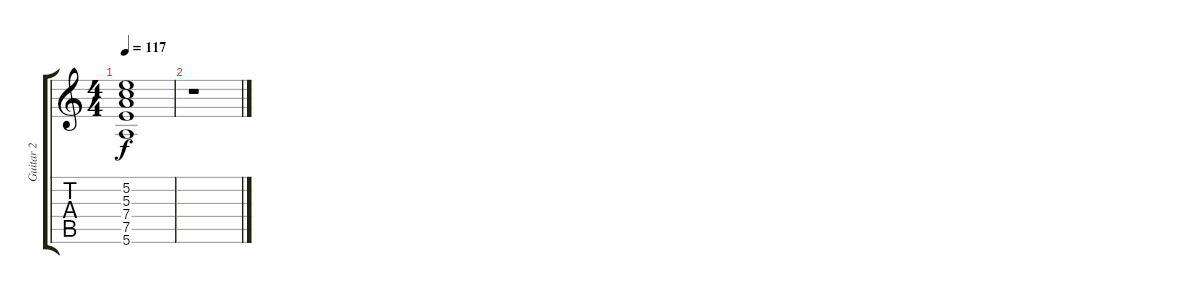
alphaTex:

\track ("Guitar 2" "Guitar 2") {instrument overdrivenguitar}
\staff {score tabs}
\tuning (E4 B3 G3 D3 A2 E2) {hide}
\ts (4 4)
\tempo 117
\clef g2
\ks c
(5.2{t} 5.3{t} 7.4{t} 7.5{t} 5.6{t}).1{dy f} |
r.1
